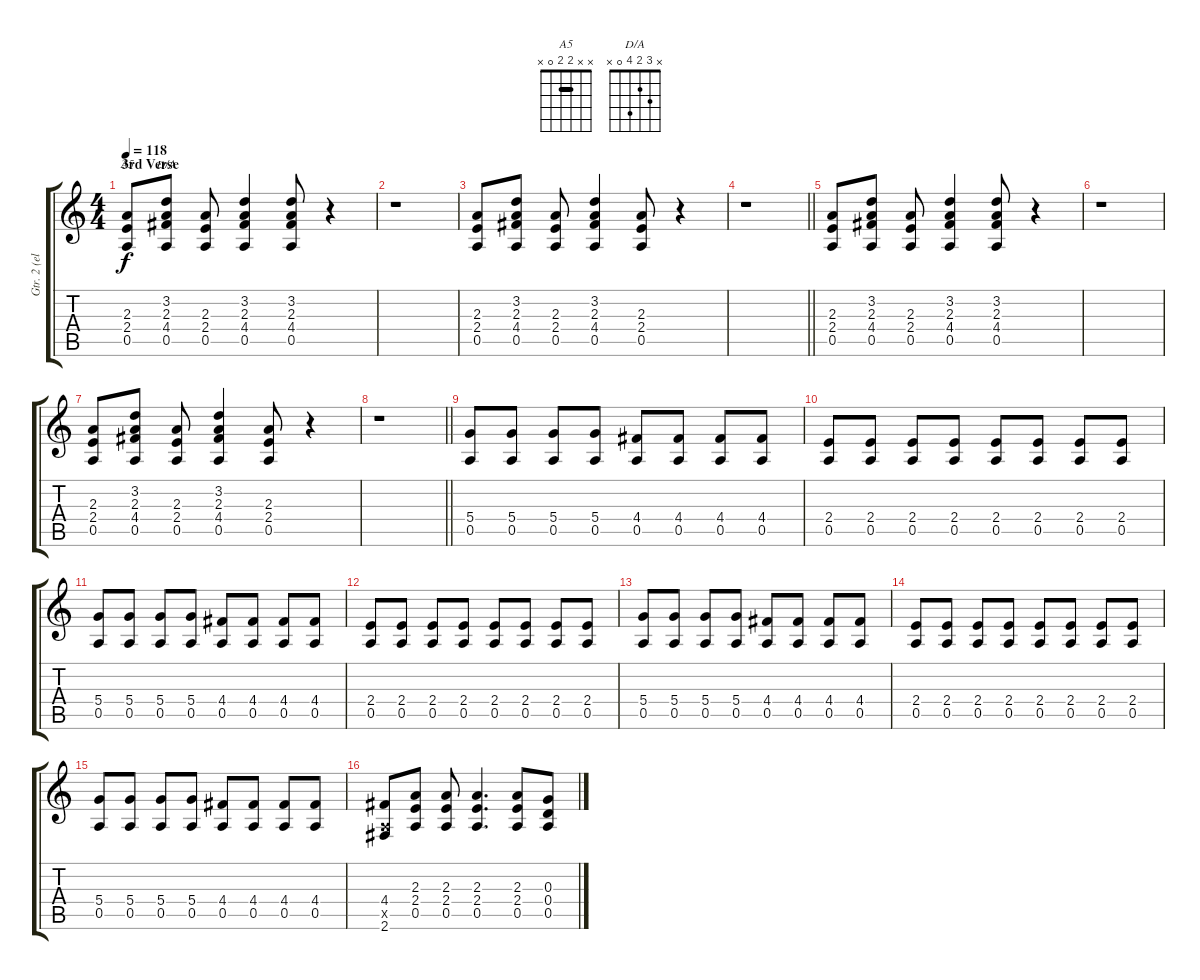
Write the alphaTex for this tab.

\track ("Gtr. 2 (elec. w/dist.)" "Gtr. 2 (el") {instrument overdrivenguitar}
\staff {score tabs}
\tuning (E4 B3 G3 D3 A2 E2) {hide}
\chord ("A5" x x 2 2 0 x) {barre 2}
\chord ("D/A" x 3 2 4 0 x)
\ts (4 4)
\section ("" "3rd Verse")
\tempo 118
\clef g2
\ks c
(2.3 2.4 0.5).8{ch "A5" dy f} (3.2 2.3 4.4 0.5).8{ch "D/A"} (2.3 2.4 0.5).8 (3.2 2.3 4.4 0.5).4 (3.2 2.3 4.4 0.5).8 r.4 |
r.1 |
(2.3 2.4 0.5).8 (3.2 2.3 4.4 0.5).8 (2.3 2.4 0.5).8 (3.2 2.3 4.4 0.5).4 (2.3 2.4 0.5).8 r.4 |
\barLineRight lightlight
r.1 |
(2.3 2.4 0.5).8 (3.2 2.3 4.4 0.5).8 (2.3 2.4 0.5).8 (3.2 2.3 4.4 0.5).4 (3.2 2.3 4.4 0.5).8 r.4 |
r.1 |
(2.3 2.4 0.5).8 (3.2 2.3 4.4 0.5).8 (2.3 2.4 0.5).8 (3.2 2.3 4.4 0.5).4 (2.3 2.4 0.5).8 r.4 |
\barLineRight lightlight
r.1 |
(5.4 0.5).8 (5.4 0.5).8 (5.4 0.5).8 (5.4 0.5).8 (4.4 0.5).8 (4.4 0.5).8 (4.4 0.5).8 (4.4 0.5).8 |
(2.4 0.5).8 (2.4 0.5).8 (2.4 0.5).8 (2.4 0.5).8 (2.4 0.5).8 (2.4 0.5).8 (2.4 0.5).8 (2.4 0.5).8 |
(5.4 0.5).8 (5.4 0.5).8 (5.4 0.5).8 (5.4 0.5).8 (4.4 0.5).8 (4.4 0.5).8 (4.4 0.5).8 (4.4 0.5).8 |
(2.4 0.5).8 (2.4 0.5).8 (2.4 0.5).8 (2.4 0.5).8 (2.4 0.5).8 (2.4 0.5).8 (2.4 0.5).8 (2.4 0.5).8 |
(5.4 0.5).8 (5.4 0.5).8 (5.4 0.5).8 (5.4 0.5).8 (4.4 0.5).8 (4.4 0.5).8 (4.4 0.5).8 (4.4 0.5).8 |
(2.4 0.5).8 (2.4 0.5).8 (2.4 0.5).8 (2.4 0.5).8 (2.4 0.5).8 (2.4 0.5).8 (2.4 0.5).8 (2.4 0.5).8 |
(5.4 0.5).8 (5.4 0.5).8 (5.4 0.5).8 (5.4 0.5).8 (4.4 0.5).8 (4.4 0.5).8 (4.4 0.5).8 (4.4 0.5).8 |
(4.4 0.5{x} 2.6).8 (2.3 2.4 0.5).8 (2.3 2.4 0.5).8 (2.3 2.4 0.5).4{d} (2.3 2.4 0.5).8 (0.3 0.4 0.5).8
